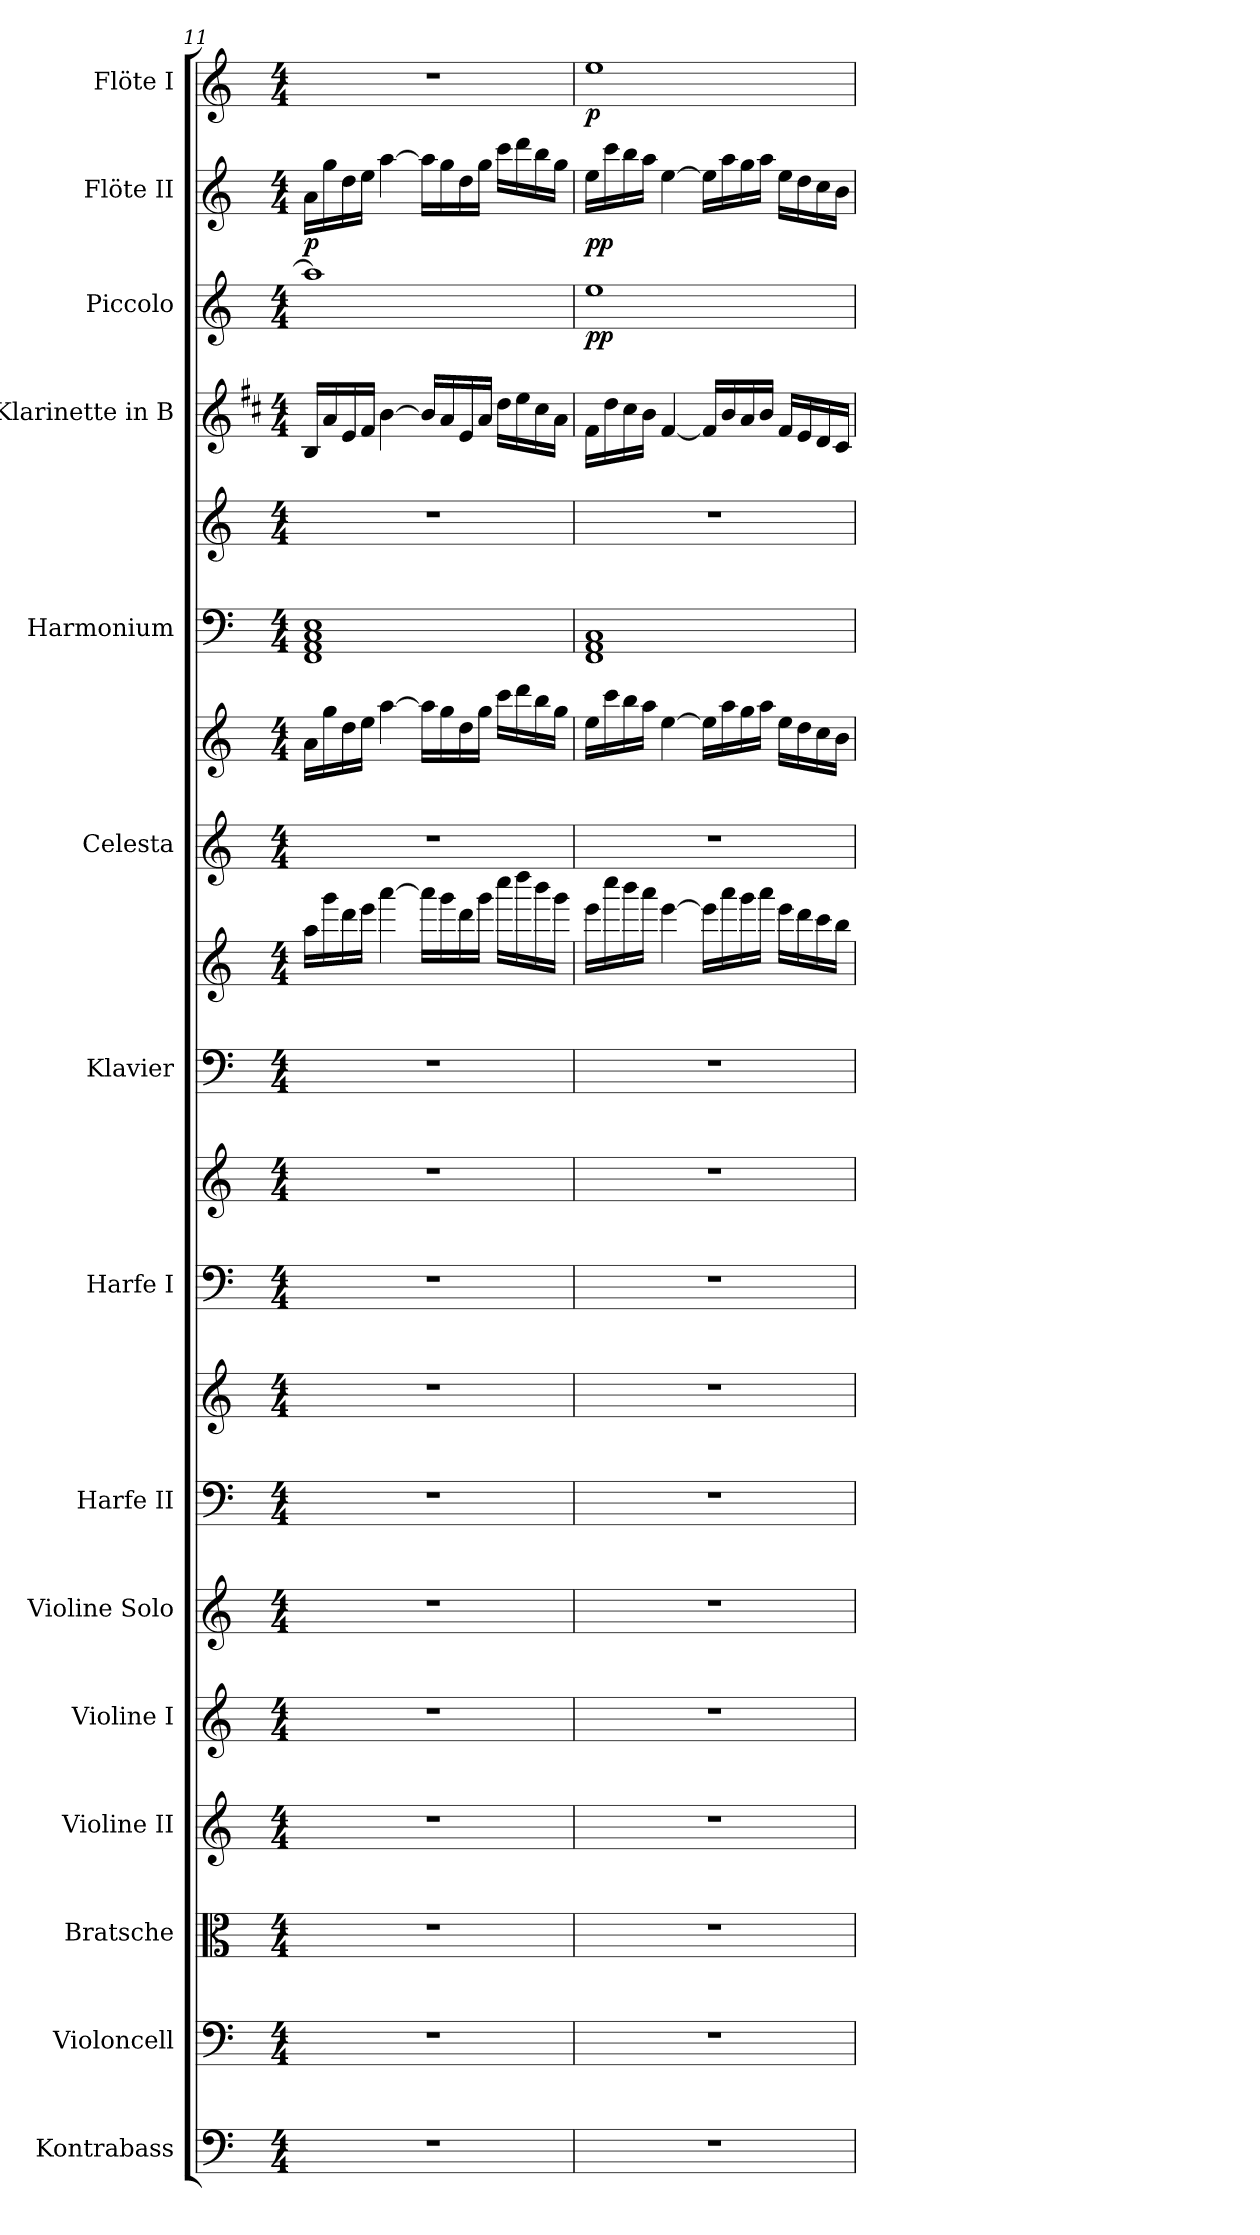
**kern	**kern	**kern	**kern	**kern	**kern	**kern	**kern	**kern	**kern	**kern	**kern	**kern	**kern	**kern	**kern	**kern	**kern	**dynam	**kern	**dynam	**kern	**dynam
*part15	*part14	*part13	*part12	*part11	*part10	*part9	*part9	*part8	*part8	*part7	*part7	*part6	*part6	*part5	*part5	*part4	*part3	*part3	*part2	*part2	*part1	*part1
*staff20	*staff19	*staff18	*staff17	*staff16	*staff15	*staff14	*staff13	*staff12	*staff11	*staff10	*staff9	*staff8	*staff7	*staff6	*staff5	*staff4	*staff3	*staff3	*staff2	*staff2	*staff1	*staff1
*I"Kontrabass	*I"Violoncell	*I"Bratsche	*I"Violine II	*I"Violine I	*I"Violine Solo	*I"Harfe II	*	*I"Harfe I	*	*I"Klavier	*	*I"Celesta	*	*I"Harmonium	*	*I"Klarinette in B	*I"Piccolo	*	*I"Flöte II	*	*I"Flöte I	*
*I'Kb.	*I'Vlc.	*I'Br.	*I'Vl. II	*I'Vl. I	*I'Vl. Solo	*I'Hfe. II	*	*I'Hfe. I	*	*I'Klav.	*	*I'Cel.	*	*I'Harm.	*	*I'Kl. in B	*I'Picc.	*	*I'Fl. II	*	*I'Fl. I	*
*clefF4	*clefF4	*clefC3	*clefG2	*clefG2	*clefG2	*clefF4	*clefG2	*clefF4	*clefG2	*clefF4	*clefG2	*clefG2	*clefG2	*clefF4	*clefG2	*clefG2	*clefG2	*	*clefG2	*	*clefG2	*
*ITrd7c12	*	*	*	*	*	*	*	*	*	*	*	*ITrd-7c-12	*ITrd-7c-12	*	*	*ITrd1c2	*ITrd-7c-12	*	*	*	*	*
*k[]	*k[]	*k[]	*k[]	*k[]	*k[]	*k[]	*k[]	*k[]	*k[]	*k[]	*k[]	*k[]	*k[]	*k[]	*k[]	*k[]	*k[]	*	*k[]	*	*k[]	*
*C:	*C:	*C:	*C:	*C:	*C:	*C:	*C:	*C:	*C:	*C:	*C:	*C:	*C:	*C:	*C:	*C:	*C:	*	*C:	*	*C:	*
*M4/4	*M4/4	*M4/4	*M4/4	*M4/4	*M4/4	*M4/4	*M4/4	*M4/4	*M4/4	*M4/4	*M4/4	*M4/4	*M4/4	*M4/4	*M4/4	*M4/4	*M4/4	*	*M4/4	*	*M4/4	*
=11	=11	=11	=11	=11	=11	=11	=11	=11	=11	=11	=11	=11	=11	=11	=11	=11	=11	=11	=11	=11	=11	=11
1r	1r	1r	1r	1r	1r	1r	1r	1r	1r	1r	16aai\LL	1r	16aai\LL	1FFi 1AAi 1Ci 1Ei	1r	16Ai/LL	1aaai]	.	16ai\LL	p	1r	.
.	.	.	.	.	.	.	.	.	.	.	16gggi\	.	16gggi\	.	.	16gi/	.	.	16ggi\	.	.	.
.	.	.	.	.	.	.	.	.	.	.	16dddi\	.	16dddi\	.	.	16di/	.	.	16ddi\	.	.	.
.	.	.	.	.	.	.	.	.	.	.	16eeei\JJ	.	16eeei\JJ	.	.	16ei/JJ	.	.	16eei\JJ	.	.	.
.	.	.	.	.	.	.	.	.	.	.	[4aaai\	.	[4aaai\	.	.	[4ai\	.	.	[4aai\	.	.	.
.	.	.	.	.	.	.	.	.	.	.	16aaai\LL]	.	16aaai\LL]	.	.	16ai/LL]	.	.	16aai\LL]	.	.	.
.	.	.	.	.	.	.	.	.	.	.	16gggi\	.	16gggi\	.	.	16gi/	.	.	16ggi\	.	.	.
.	.	.	.	.	.	.	.	.	.	.	16dddi\	.	16dddi\	.	.	16di/	.	.	16ddi\	.	.	.
.	.	.	.	.	.	.	.	.	.	.	16gggi\JJ	.	16gggi\JJ	.	.	16gi/JJ	.	.	16ggi\JJ	.	.	.
.	.	.	.	.	.	.	.	.	.	.	16cccci\LL	.	16cccci\LL	.	.	16cci\LL	.	.	16ccci\LL	.	.	.
.	.	.	.	.	.	.	.	.	.	.	16ddddi\	.	16ddddi\	.	.	16ddi\	.	.	16dddi\	.	.	.
.	.	.	.	.	.	.	.	.	.	.	16bbbi\	.	16bbbi\	.	.	16bi\	.	.	16bbi\	.	.	.
.	.	.	.	.	.	.	.	.	.	.	16gggi\JJ	.	16gggi\JJ	.	.	16gi\JJ	.	.	16ggi\JJ	.	.	.
=12	=12	=12	=12	=12	=12	=12	=12	=12	=12	=12	=12	=12	=12	=12	=12	=12	=12	=12	=12	=12	=12	=12
1r	1r	1r	1r	1r	1r	1r	1r	1r	1r	1r	16eeei\LL	1r	16eeei\LL	1FFi 1AAi 1Ci	1r	16ei\LL	1eeei	pp	16eei\LL	pp	1eei	p
.	.	.	.	.	.	.	.	.	.	.	16cccci\	.	16cccci\	.	.	16cci\	.	.	16ccci\	.	.	.
.	.	.	.	.	.	.	.	.	.	.	16bbbi\	.	16bbbi\	.	.	16bi\	.	.	16bbi\	.	.	.
.	.	.	.	.	.	.	.	.	.	.	16aaai\JJ	.	16aaai\JJ	.	.	16ai\JJ	.	.	16aai\JJ	.	.	.
.	.	.	.	.	.	.	.	.	.	.	[4eeei\	.	[4eeei\	.	.	[4ei/	.	.	[4eei\	.	.	.
.	.	.	.	.	.	.	.	.	.	.	16eeei\LL]	.	16eeei\LL]	.	.	16ei/LL]	.	.	16eei\LL]	.	.	.
.	.	.	.	.	.	.	.	.	.	.	16aaai\	.	16aaai\	.	.	16ai/	.	.	16aai\	.	.	.
.	.	.	.	.	.	.	.	.	.	.	16gggi\	.	16gggi\	.	.	16gi/	.	.	16ggi\	.	.	.
.	.	.	.	.	.	.	.	.	.	.	16aaai\JJ	.	16aaai\JJ	.	.	16ai/JJ	.	.	16aai\JJ	.	.	.
.	.	.	.	.	.	.	.	.	.	.	16eeei\LL	.	16eeei\LL	.	.	16ei/LL	.	.	16eei\LL	.	.	.
.	.	.	.	.	.	.	.	.	.	.	16dddi\	.	16dddi\	.	.	16di/	.	.	16ddi\	.	.	.
.	.	.	.	.	.	.	.	.	.	.	16ccci\	.	16ccci\	.	.	16ci/	.	.	16cci\	.	.	.
.	.	.	.	.	.	.	.	.	.	.	16bbi\JJ	.	16bbi\JJ	.	.	16Bi/JJ	.	.	16bi\JJ	.	.	.
=	=	=	=	=	=	=	=	=	=	=	=	=	=	=	=	=	=	=	=	=	=	=
*-	*-	*-	*-	*-	*-	*-	*-	*-	*-	*-	*-	*-	*-	*-	*-	*-	*-	*-	*-	*-	*-	*-
